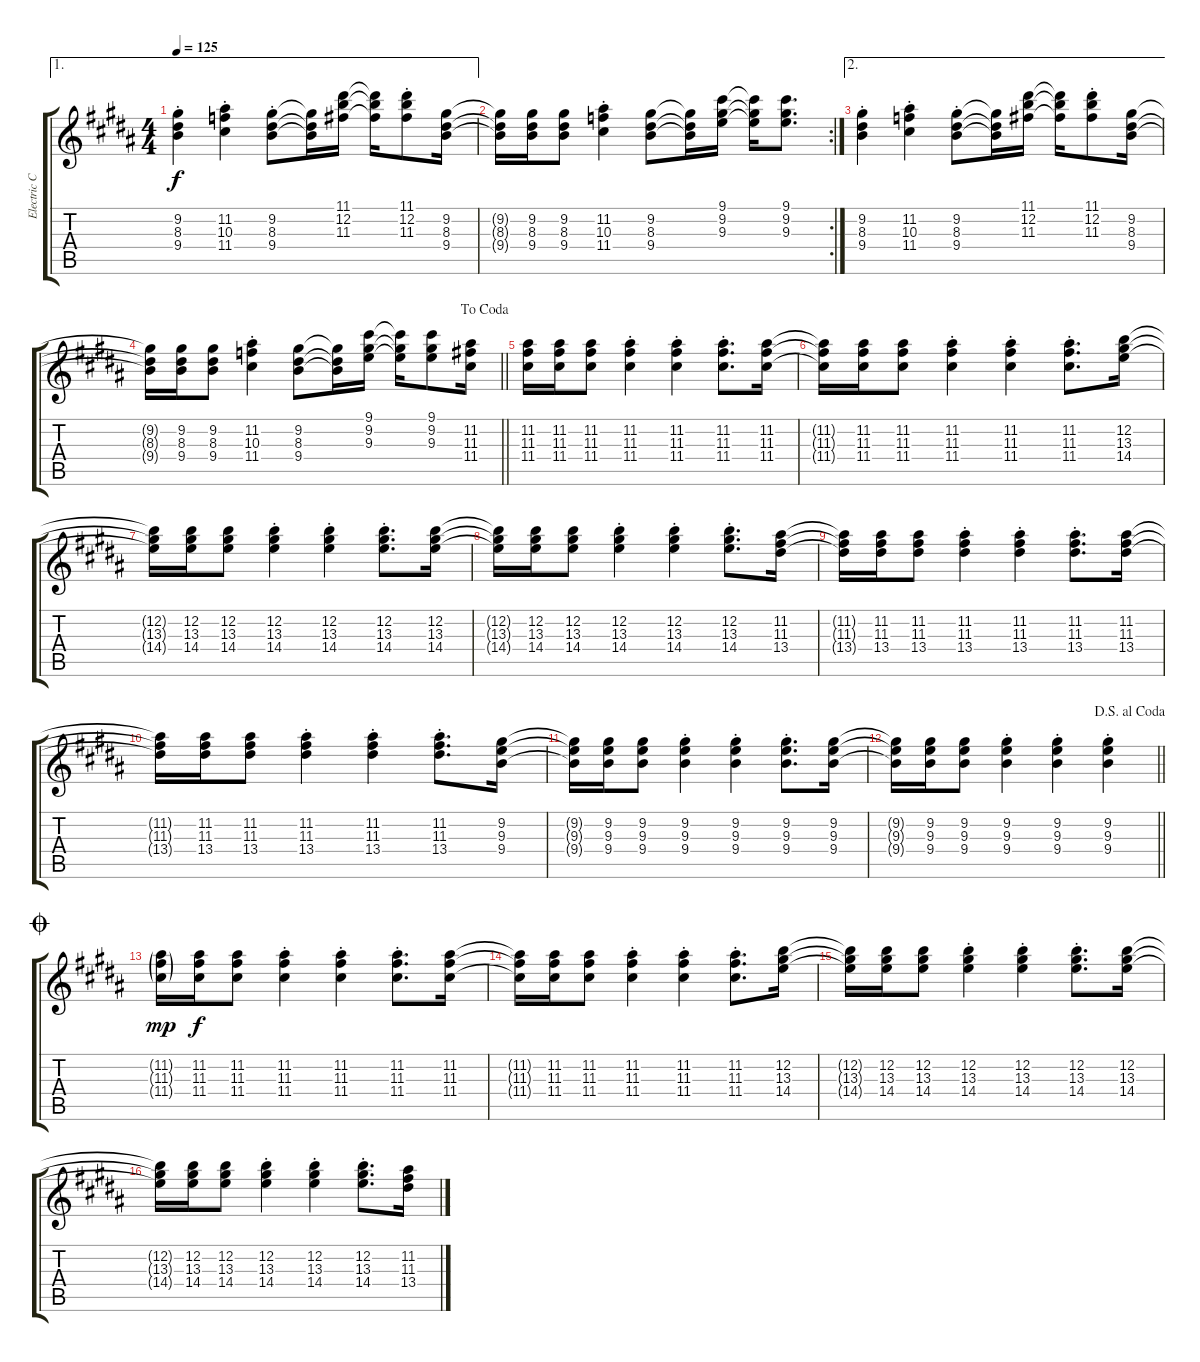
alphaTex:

\track ("Electric Clean" "Electric C") {instrument electricguitarclean}
\staff {score tabs}
\tuning (E4 B3 G3 D3 A2 E2) {hide}
\ae 1
\ts (4 4)
\tempo 125
\clef g2
\ks g#minor
(9.2{st} 8.3{st} 9.4{st}).4{dy f} (11.2{st} 10.3{st} 11.4{st}).4 (9.2{st} 8.3{st} 9.4{st}).8 (9.2{t} 8.3{t} 9.4{t}).16 (11.1 12.2 11.3).16 (11.1{t} 12.2{t} 11.3{t}).16 (11.1{st} 12.2{st} 11.3{st}).8 (9.2 8.3 9.4).16 |
\rc 2
\ks b
(9.2{t} 8.3{t} 9.4{t}).16 (9.2 8.3 9.4).16 (9.2 8.3 9.4).8 (11.2{st} 10.3{st} 11.4{st}).4 (9.2 8.3 9.4).8 (9.2{t} 8.3{t} 9.4{t}).16 (9.1 9.2 9.3).16 (9.1{t} 9.2{t} 9.3{t}).16 (9.1 9.2 9.3).8{d} |
\ae 2
\ks g#minor
(9.2{st} 8.3{st} 9.4{st}).4 (11.2{st} 10.3{st} 11.4{st}).4 (9.2{st} 8.3{st} 9.4{st}).8 (9.2{t} 8.3{t} 9.4{t}).16 (11.1 12.2 11.3).16 (11.1{t} 12.2{t} 11.3{t}).16 (11.1{st} 12.2{st} 11.3{st}).8 (9.2 8.3 9.4).16 |
\jump dacoda
\barLineRight lightlight
(9.2{t} 8.3{t} 9.4{t}).16 (9.2 8.3 9.4).16 (9.2 8.3 9.4).8 (11.2{st} 10.3{st} 11.4{st}).4 (9.2 8.3 9.4).8 (9.2{t} 8.3{t} 9.4{t}).16 (9.1 9.2 9.3).16 (9.1{t} 9.2{t} 9.3{t}).16 (9.1 9.2 9.3).8 (11.2 11.3 11.4).16 |
\ks b
(11.2 11.3 11.4).16 (11.2 11.3 11.4).16 (11.2 11.3 11.4).8 (11.2{st} 11.3{st} 11.4{st}).4 (11.2{st} 11.3{st} 11.4{st}).4 (11.2{st} 11.3{st} 11.4{st}).8{d} (11.2 11.3 11.4).16 |
\ks g#minor
(11.2{t} 11.3{t} 11.4{t}).16 (11.2 11.3 11.4).16 (11.2 11.3 11.4).8 (11.2{st} 11.3{st} 11.4{st}).4 (11.2{st} 11.3{st} 11.4{st}).4 (11.2{st} 11.3{st} 11.4{st}).8{d} (12.2 13.3 14.4).16 |
(12.2{t} 13.3{t} 14.4{t}).16 (12.2 13.3 14.4).16 (12.2 13.3 14.4).8 (12.2{st} 13.3{st} 14.4{st}).4 (12.2{st} 13.3{st} 14.4{st}).4 (12.2{st} 13.3{st} 14.4{st}).8{d} (12.2 13.3 14.4).16 |
(12.2{t} 13.3{t} 14.4{t}).16 (12.2 13.3 14.4).16 (12.2 13.3 14.4).8 (12.2{st} 13.3{st} 14.4{st}).4 (12.2{st} 13.3{st} 14.4{st}).4 (12.2{st} 13.3{st} 14.4{st}).8{d} (11.2 11.3 13.4).16 |
\ks b
(11.2{t} 11.3{t} 13.4{t}).16 (11.2 11.3 13.4).16 (11.2 11.3 13.4).8 (11.2{st} 11.3{st} 13.4{st}).4 (11.2{st} 11.3{st} 13.4{st}).4 (11.2{st} 11.3{st} 13.4{st}).8{d} (11.2 11.3 13.4).16 |
\ks g#minor
(11.2{t} 11.3{t} 13.4{t}).16 (11.2 11.3 13.4).16 (11.2 11.3 13.4).8 (11.2{st} 11.3{st} 13.4{st}).4 (11.2{st} 11.3{st} 13.4{st}).4 (11.2{st} 11.3{st} 13.4{st}).8{d} (9.2 9.3 9.4).16 |
(9.2{t} 9.3{t} 9.4{t}).16 (9.2 9.3 9.4).16 (9.2 9.3 9.4).8 (9.2{st} 9.3{st} 9.4{st}).4 (9.2{st} 9.3{st} 9.4{st}).4 (9.2{st} 9.3{st} 9.4{st}).8{d} (9.2 9.3 9.4).16 |
\jump dalsegnoalcoda
\barLineRight lightlight
(9.2{t} 9.3{t} 9.4{t}).16 (9.2 9.3 9.4).16 (9.2 9.3 9.4).8 (9.2{st} 9.3{st} 9.4{st}).4 (9.2{st} 9.3{st} 9.4{st}).4 (9.2{st} 9.3{st} 9.4{st}).4 |
\jump coda
\ks b
(11.2{g} 11.3{g} 11.4{g}).16{dy mp} (11.2 11.3 11.4).16{dy f} (11.2 11.3 11.4).8 (11.2{st} 11.3{st} 11.4{st}).4 (11.2{st} 11.3{st} 11.4{st}).4 (11.2{st} 11.3{st} 11.4{st}).8{d} (11.2 11.3 11.4).16 |
\ks g#minor
(11.2{t} 11.3{t} 11.4{t}).16 (11.2 11.3 11.4).16 (11.2 11.3 11.4).8 (11.2{st} 11.3{st} 11.4{st}).4 (11.2{st} 11.3{st} 11.4{st}).4 (11.2{st} 11.3{st} 11.4{st}).8{d} (12.2 13.3 14.4).16 |
(12.2{t} 13.3{t} 14.4{t}).16 (12.2 13.3 14.4).16 (12.2 13.3 14.4).8 (12.2{st} 13.3{st} 14.4{st}).4 (12.2{st} 13.3{st} 14.4{st}).4 (12.2{st} 13.3{st} 14.4{st}).8{d} (12.2 13.3 14.4).16 |
(12.2{t} 13.3{t} 14.4{t}).16 (12.2 13.3 14.4).16 (12.2 13.3 14.4).8 (12.2{st} 13.3{st} 14.4{st}).4 (12.2{st} 13.3{st} 14.4{st}).4 (12.2{st} 13.3{st} 14.4{st}).8{d} (11.2 11.3 13.4).16
